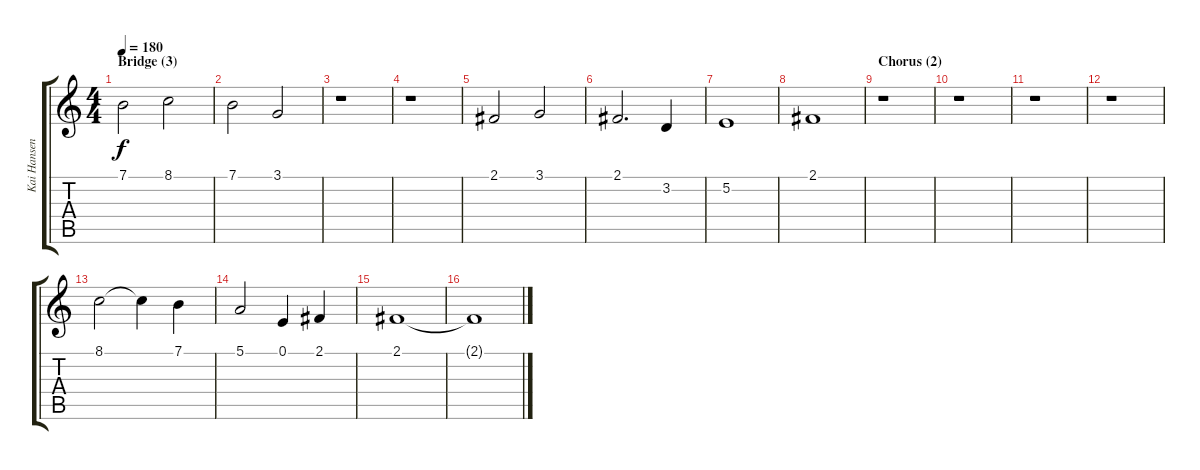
\track ("Kai Hansen" "Kai Hansen") {instrument bassoon}
\staff {score tabs}
\tuning (E4 B3 G3 D3 A2 E2) {hide}
\ts (4 4)
\section ("" "Bridge (3)")
\tempo 180
\clef g2
\ks c
7.1.2{dy f} 8.1.2 |
7.1.2 3.1.2 |
r.1 |
r.1 |
2.1.2 3.1.2 |
2.1.2{d} 3.2.4 |
5.2.1 |
2.1.1 |
\section ("" "Chorus (2)")
r.1 |
r.1 |
r.1 |
r.1 |
8.1.2 8.1{t}.4 7.1.4 |
5.1.2 0.1.4 2.1.4 |
2.1.1 |
2.1{t}.1
